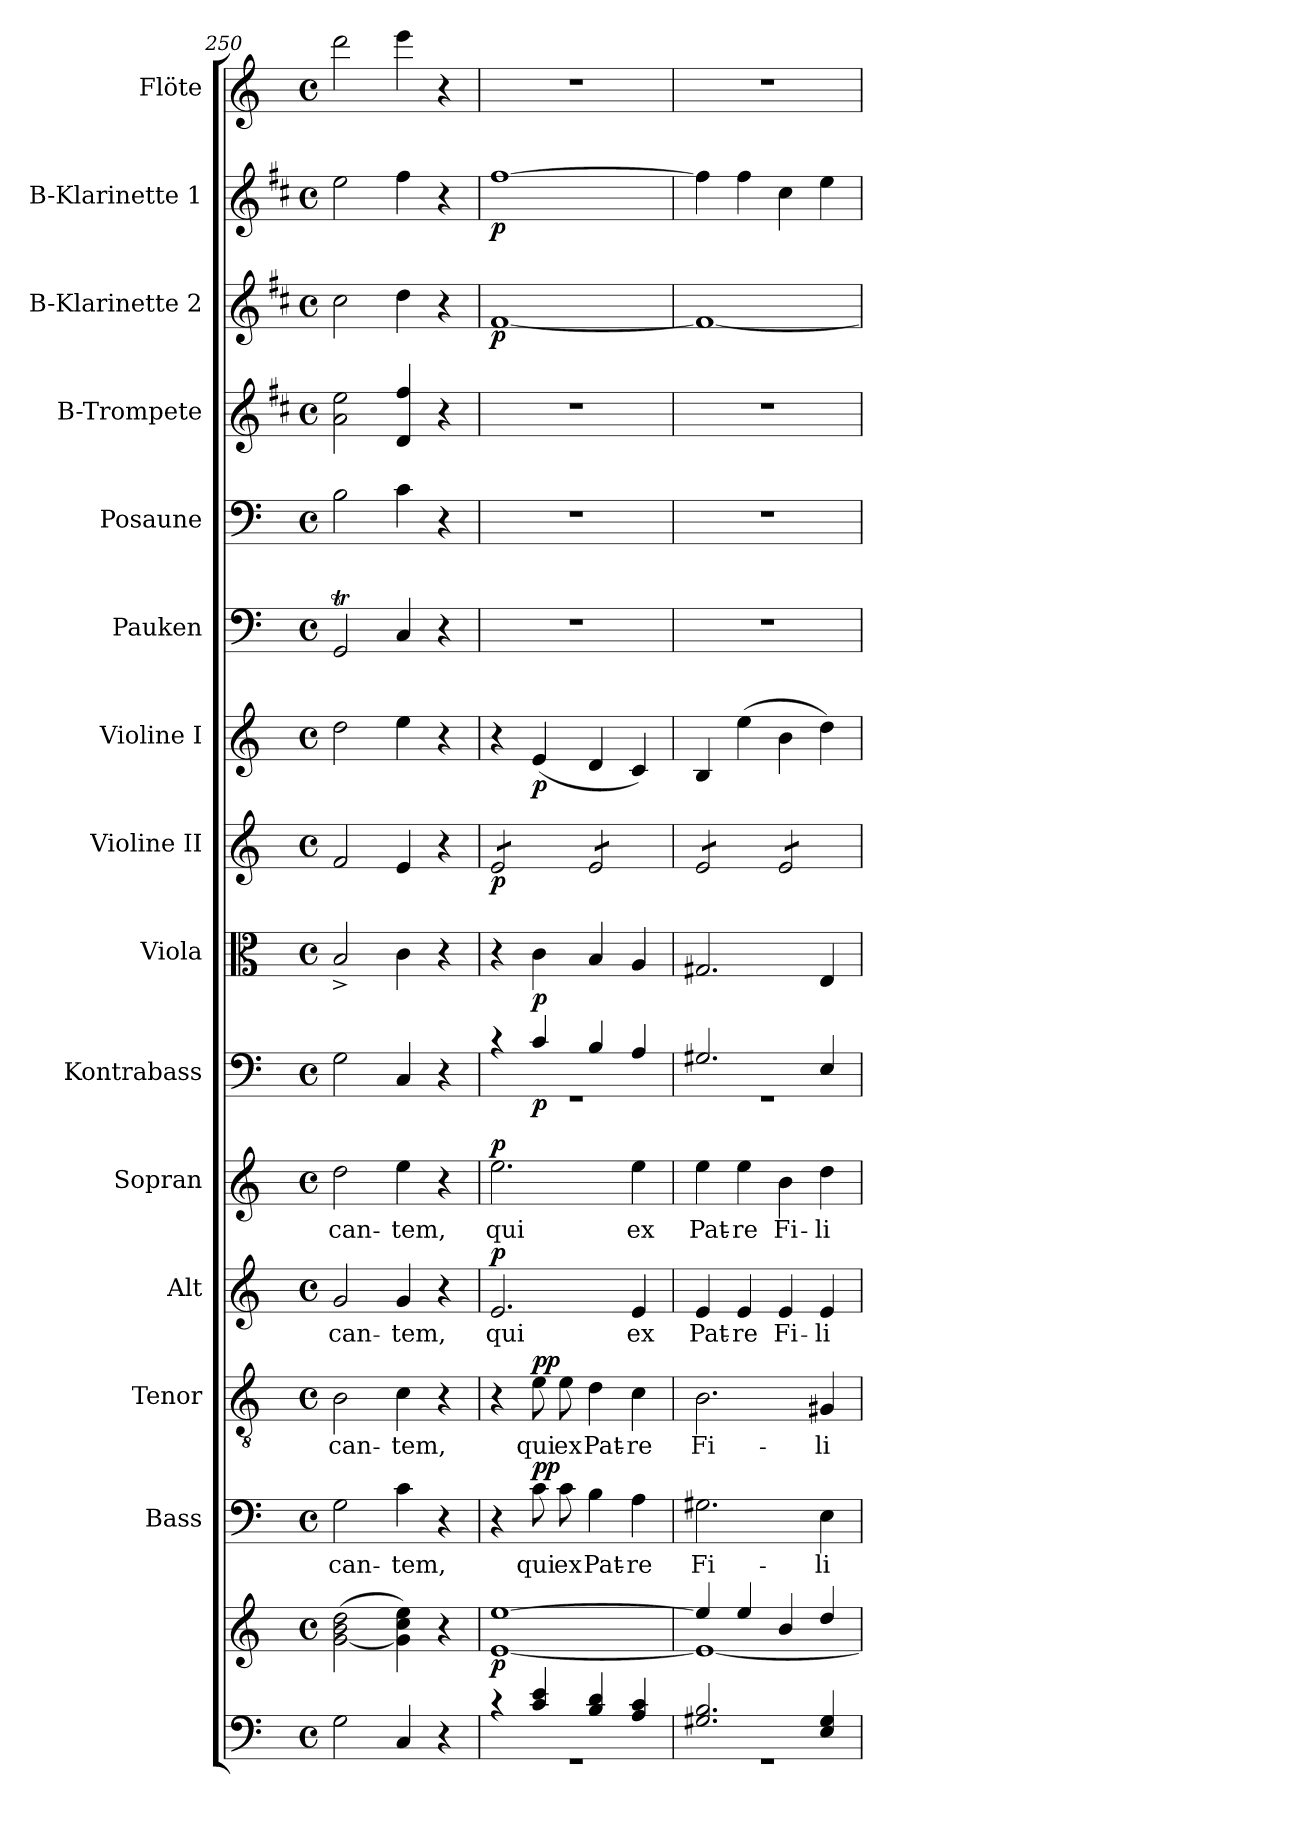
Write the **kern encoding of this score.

**kern	**kern	**dynam	**kern	**text	**dynam	**kern	**text	**dynam	**kern	**text	**dynam	**kern	**text	**dynam	**kern	**dynam	**kern	**dynam	**kern	**dynam	**kern	**dynam	**kern	**kern	**kern	**kern	**dynam	**kern	**dynam	**kern
*part15	*part15	*part15	*part14	*part14	*part14	*part13	*part13	*part13	*part12	*part12	*part12	*part11	*part11	*part11	*part10	*part10	*part9	*part9	*part8	*part8	*part7	*part7	*part6	*part5	*part4	*part3	*part3	*part2	*part2	*part1
*staff16	*staff15	*staff15/16	*staff14	*staff14	*staff14	*staff13	*staff13	*staff13	*staff12	*staff12	*staff12	*staff11	*staff11	*staff11	*staff10	*staff10	*staff9	*staff9	*staff8	*staff8	*staff7	*staff7	*staff6	*staff5	*staff4	*staff3	*staff3	*staff2	*staff2	*staff1
*	*	*	*I"Bass	*	*	*I"Tenor	*	*	*I"Alt	*	*	*I"Sopran	*	*	*I"Kontrabass	*	*I"Viola	*	*I"Violine II	*	*I"Violine I	*	*I"Pauken	*I"Posaune	*I"B-Trompete	*I"B-Klarinette 2	*	*I"B-Klarinette 1	*	*I"Flöte
*	*	*	*I'B.	*	*	*I'T.	*	*	*I'A.	*	*	*I'S.	*	*	*I'Kb.	*	*I'Vla.	*	*I'Vl. II	*	*I'Vl. I	*	*I'Pk.	*I'Pos.	*I'B Trp.	*I'B Kl. 2	*	*I'B Kl. 1	*	*I'Fl.
*clefF4	*clefG2	*	*clefF4	*	*	*clefGv2	*	*	*clefG2	*	*	*clefG2	*	*	*clefF4	*	*clefC3	*	*clefG2	*	*clefG2	*	*clefF4	*clefF4	*clefG2	*clefG2	*	*clefG2	*	*clefG2
*	*	*	*	*	*	*	*	*	*	*	*	*	*	*	*ITrd7c12	*	*	*	*	*	*	*	*	*	*ITrd1c2	*ITrd1c2	*	*ITrd1c2	*	*
*k[]	*k[]	*	*k[]	*	*	*k[]	*	*	*k[]	*	*	*k[]	*	*	*k[]	*	*k[]	*	*k[]	*	*k[]	*	*k[]	*k[]	*k[]	*k[]	*	*k[]	*	*k[]
*C:	*C:	*	*C:	*	*	*C:	*	*	*C:	*	*	*C:	*	*	*C:	*	*C:	*	*C:	*	*C:	*	*C:	*C:	*C:	*C:	*	*C:	*	*C:
*M4/4	*M4/4	*	*M4/4	*	*	*M4/4	*	*	*M4/4	*	*	*M4/4	*	*	*M4/4	*	*M4/4	*	*M4/4	*	*M4/4	*	*M4/4	*M4/4	*M4/4	*M4/4	*	*M4/4	*	*M4/4
*met(c)	*met(c)	*	*met(c)	*	*	*met(c)	*	*	*met(c)	*	*	*met(c)	*	*	*met(c)	*	*met(c)	*	*met(c)	*	*met(c)	*	*met(c)	*met(c)	*met(c)	*met(c)	*	*met(c)	*	*met(c)
=250	=250	=250	=250	=250	=250	=250	=250	=250	=250	=250	=250	=250	=250	=250	=250	=250	=250	=250	=250	=250	=250	=250	=250	=250	=250	=250	=250	=250	=250	=250
!	!	!	!	!LO:LY:b	!	!	!LO:LY:b	!	!	!LO:LY:b	!	!	!LO:LY:b	!	!	!	!	!	!	!	!	!	!	!	!	!	!	!	!	!
2G\	(>[<2g\ 2b\ 2dd\	.	2G\	-can-	.	2B\	-can-	.	2g/	-can-	.	2dd\	-can-	.	2GG\	.	2B^</	.	2f/	.	2dd\	.	2GGT/	2B\	2g\ 2dd\	2b\	.	2dd\	.	2ddd\
!	!	!	!	!LO:LY:b	!	!	!LO:LY:b	!	!	!LO:LY:b	!	!	!LO:LY:b	!	!	!	!	!	!	!	!	!	!	!	!	!	!	!	!	!
4C/	4g\] 4cc\ 4ee\)	.	4c\	-tem,	.	4c\	-tem,	.	4g/	-tem,	.	4ee\	-tem,	.	4CC/	.	4c\	.	4e/	.	4ee\	.	4C/	4c\	4c/ 4ee/	4cc\	.	4ee\	.	4eee\
4r	4r	.	4r	.	.	4r	.	.	4r	.	.	4r	.	.	4r	.	4r	.	4r	.	4r	.	4r	4r	4r	4r	.	4r	.	4r
=251	=251	=251	=251	=251	=251	=251	=251	=251	=251	=251	=251	=251	=251	=251	=251	=251	=251	=251	=251	=251	=251	=251	=251	=251	=251	=251	=251	=251	=251	=251
*^	*^	*	*	*	*	*	*	*	*	*	*	*	*	*	*	*	*	*	*	*	*	*	*	*	*	*	*	*	*	*
!	!	!	!	!LO:DY:b	!	!	!	!	!	!	!	!LO:LY:b	!LO:DY:a	!	!LO:LY:b	!LO:DY:a	!	!	!	!	!	!LO:DY:b	!	!	!	!	!	!	!LO:DY:b	!	!LO:DY:b	!
*	*	*	*	*	*	*	*	*	*	*	*	*	*	*	*	*	*^	*	*	*	*	*	*	*	*	*	*	*	*	*	*	*
*	*	*	*	*	*	*	*	*	*	*	*	*	*	*	*	*	*	*	*	*	*	*tremolo	*	*	*	*	*	*	*	*	*	*	*
4rc	1rAA	[>1ee	[<1e	p	4r	.	.	4r	.	.	2.e/	qui	p	2.ee\	qui	p	4rc	1rGG	.	4r	.	8e/L	p	4r	.	1r	1r	1r	[1e	p	[1ee	p	1r
.	.	.	.	.	.	.	.	.	.	.	.	.	.	.	.	.	.	.	.	.	.	8e/	.	.	.	.	.	.	.	.	.	.	.
!	!	!	!	!	!	!LO:LY:b	!LO:DY:a	!	!LO:LY:b	!LO:DY:a	!	!	!	!	!	!	!	!	!LO:DY:b	!	!LO:DY:b	!	!	!	!LO:DY:b	!	!	!	!	!	!	!	!
4c/ 4e/	.	.	.	.	8c\	qui	pp	8e\	qui	pp	.	.	.	.	.	.	4C/	.	p	4c\	p	8e/	.	(<4e/	p	.	.	.	.	.	.	.	.
!	!	!	!	!	!	!LO:LY:b	!	!	!LO:LY:b	!	!	!	!	!	!	!	!	!	!	!	!	!	!	!	!	!	!	!	!	!	!	!	!
.	.	.	.	.	8c\	ex	.	8e\	ex	.	.	.	.	.	.	.	.	.	.	.	.	8e/J	.	.	.	.	.	.	.	.	.	.	.
!	!	!	!	!	!	!LO:LY:b	!	!	!LO:LY:b	!	!	!	!	!	!	!	!	!	!	!	!	!	!	!	!	!	!	!	!	!	!	!	!
4B/ 4d/	.	.	.	.	4B\	Pat-	.	4d\	Pat-	.	.	.	.	.	.	.	4BB/	.	.	4B/	.	8e/L	.	4d/	.	.	.	.	.	.	.	.	.
.	.	.	.	.	.	.	.	.	.	.	.	.	.	.	.	.	.	.	.	.	.	8e/	.	.	.	.	.	.	.	.	.	.	.
!	!	!	!	!	!	!LO:LY:b	!	!	!LO:LY:b	!	!	!LO:LY:b	!	!	!LO:LY:b	!	!	!	!	!	!	!	!	!	!	!	!	!	!	!	!	!	!
4A/ 4c/	.	.	.	.	4A\	-re	.	4c\	-re	.	4e/	ex	.	4ee\	ex	.	4AA/	.	.	4A/	.	8e/	.	4c/)	.	.	.	.	.	.	.	.	.
.	.	.	.	.	.	.	.	.	.	.	.	.	.	.	.	.	.	.	.	.	.	8e/J	.	.	.	.	.	.	.	.	.	.	.
!!LO:PB:g=z
=252	=252	=252	=252	=252	=252	=252	=252	=252	=252	=252	=252	=252	=252	=252	=252	=252	=252	=252	=252	=252	=252	=252	=252	=252	=252	=252	=252	=252	=252	=252	=252	=252	=252
!	!	!	!	!	!	!LO:LY:b	!	!	!LO:LY:b	!	!	!LO:LY:b	!	!	!LO:LY:b	!	!	!	!	!	!	!	!	!	!	!	!	!	!	!	!	!	!
2.G#X/ 2.B/	1rAA	4ee/]	1e_	.	2.G#X\	Fi-	.	2.B\	Fi-	.	4e/	Pat-	.	4ee\	Pat-	.	2.GG#X/	1rGG	.	2.G#X/	.	8e/L	.	4B/	.	1r	1r	1r	1e_	.	4ee\]	.	1r
.	.	.	.	.	.	.	.	.	.	.	.	.	.	.	.	.	.	.	.	.	.	8e/	.	.	.	.	.	.	.	.	.	.	.
!	!	!	!	!	!	!	!	!	!	!	!	!LO:LY:b	!	!	!LO:LY:b	!	!	!	!	!	!	!	!	!	!	!	!	!	!	!	!	!	!
.	.	4ee/	.	.	.	.	.	.	.	.	4e/	-re	.	4ee\	-re	.	.	.	.	.	.	8e/	.	(>4ee\	.	.	.	.	.	.	4ee\	.	.
.	.	.	.	.	.	.	.	.	.	.	.	.	.	.	.	.	.	.	.	.	.	8e/J	.	.	.	.	.	.	.	.	.	.	.
!	!	!	!	!	!	!	!	!	!	!	!	!LO:LY:b	!	!	!LO:LY:b	!	!	!	!	!	!	!	!	!	!	!	!	!	!	!	!	!	!
.	.	4b/	.	.	.	.	.	.	.	.	4e/	Fi-	.	4b\	Fi-	.	.	.	.	.	.	8e/L	.	4b\	.	.	.	.	.	.	4b\	.	.
.	.	.	.	.	.	.	.	.	.	.	.	.	.	.	.	.	.	.	.	.	.	8e/	.	.	.	.	.	.	.	.	.	.	.
!	!	!	!	!	!	!LO:LY:b	!	!	!LO:LY:b	!	!	!LO:LY:b	!	!	!LO:LY:b	!	!	!	!	!	!	!	!	!	!	!	!	!	!	!	!	!	!
4E/ 4G#/	.	4dd/	.	.	4E\	-li-	.	4G#X/	-li-	.	4e/	-li-	.	4dd\	-li-	.	4EE/	.	.	4E/	.	8e/	.	4dd\)	.	.	.	.	.	.	4dd\	.	.
.	.	.	.	.	.	.	.	.	.	.	.	.	.	.	.	.	.	.	.	.	.	8e/J	.	.	.	.	.	.	.	.	.	.	.
*	*	*	*	*	*	*	*	*	*	*	*	*	*	*	*	*	*	*	*	*	*	*Xtremolo	*	*	*	*	*	*	*	*	*	*	*
*v	*v	*	*	*	*	*	*	*	*	*	*	*	*	*	*	*	*v	*v	*	*	*	*	*	*	*	*	*	*	*	*	*	*	*
*	*v	*v	*	*	*	*	*	*	*	*	*	*	*	*	*	*	*	*	*	*	*	*	*	*	*	*	*	*	*	*	*
=	=	=	=	=	=	=	=	=	=	=	=	=	=	=	=	=	=	=	=	=	=	=	=	=	=	=	=	=	=	=
*-	*-	*-	*-	*-	*-	*-	*-	*-	*-	*-	*-	*-	*-	*-	*-	*-	*-	*-	*-	*-	*-	*-	*-	*-	*-	*-	*-	*-	*-	*-
